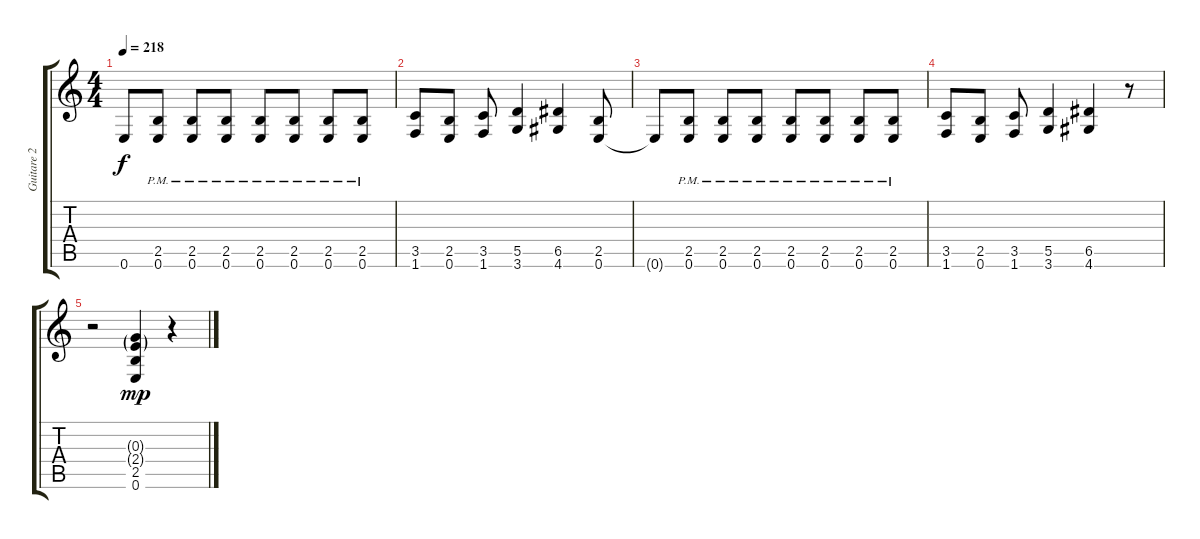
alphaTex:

\track ("Guitare 2" "Guitare 2") {instrument overdrivenguitar}
\staff {score tabs}
\tuning (E4 B3 G3 D3 A2 E2) {hide}
\ts (4 4)
\tempo 218
\clef g2
\ks c
0.6{t}.8{dy f} (2.5{pm} 0.6{pm}).8 (2.5{pm} 0.6{pm}).8 (2.5{pm} 0.6{pm}).8 (2.5{pm} 0.6{pm}).8 (2.5{pm} 0.6{pm}).8 (2.5{pm} 0.6{pm}).8 (2.5{pm} 0.6{pm}).8 |
(3.5 1.6).8 (2.5 0.6).8 (3.5 1.6).8 (5.5 3.6).4 (6.5 4.6).4 (2.5 0.6).8 |
0.6{t}.8 (2.5{pm} 0.6{pm}).8 (2.5{pm} 0.6{pm}).8 (2.5{pm} 0.6{pm}).8 (2.5{pm} 0.6{pm}).8 (2.5{pm} 0.6{pm}).8 (2.5{pm} 0.6{pm}).8 (2.5{pm} 0.6{pm}).8 |
(3.5 1.6).8 (2.5 0.6).8 (3.5 1.6).8 (5.5 3.6).4 (6.5 4.6).4 r.8 |
r.2 (0.3{g} 2.4{g} 2.5 0.6).4{dy mp} r.4
